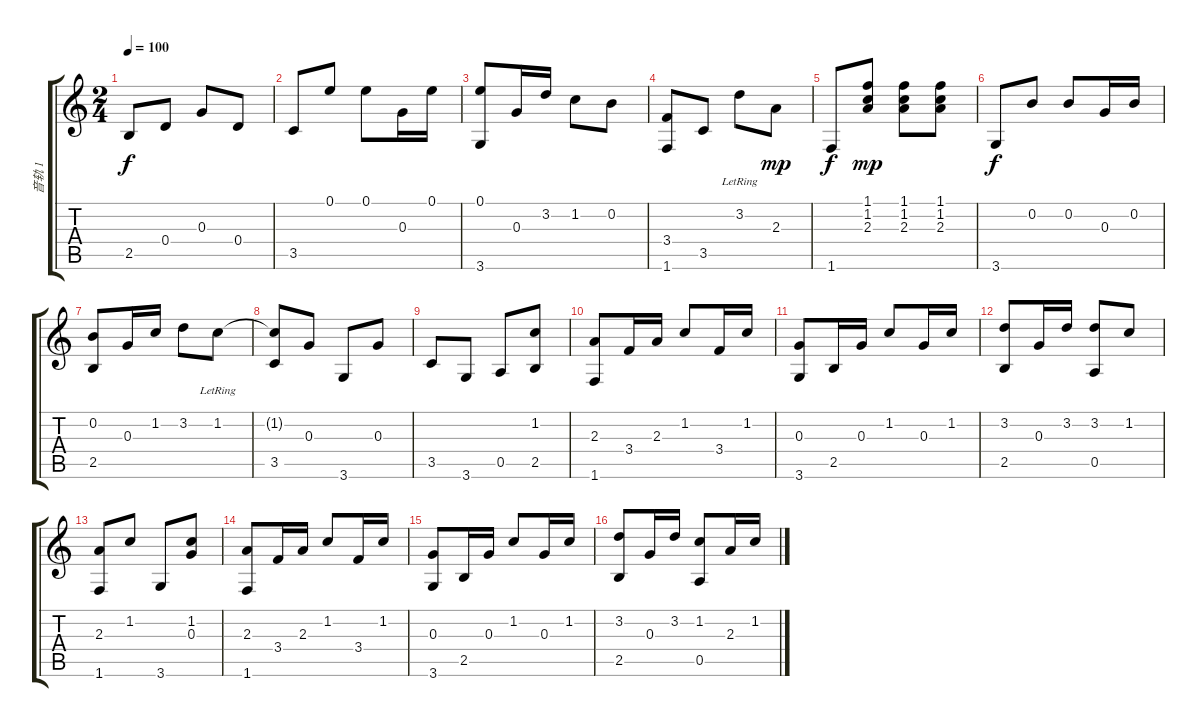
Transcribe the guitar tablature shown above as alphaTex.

\track ("音轨 1" "音轨 1") {instrument acousticguitarsteel}
\staff {score tabs}
\tuning (E4 B3 G3 D3 A2 E2) {hide}
\ts (2 4)
\tempo 100
\clef g2
\ks c
2.5.8{dy f} 0.4.8 0.3.8 0.4.8 |
3.5.8 0.1.8 0.1.8 0.3.16 0.1.16 |
(0.1 3.6).8 0.3.16 3.2.16 1.2.8 0.2.8 |
(3.4 1.6).8 3.5.8 3.2{lr}.8 2.3.8{dy mp} |
1.6.8{dy f} (1.1 1.2 2.3).8{dy mp} (1.1 1.2 2.3).8 (1.1 1.2 2.3).8 |
3.6.8{dy f} 0.2.8 0.2.8 0.3.16 0.2.16 |
(0.2 2.5).8 0.3.16 1.2.16 3.2.8 1.2{lr}.8 |
(1.2{t} 3.5).8 0.3.8 3.6.8 0.3.8 |
3.5.8 3.6.8 0.5.8 (1.2 2.5).8 |
(2.3 1.6).8 3.4.16 2.3.16 1.2.8 3.4.16 1.2.16 |
(0.3 3.6).8 2.5.16 0.3.16 1.2.8 0.3.16 1.2.16 |
(3.2 2.5).8 0.3.16 3.2.16 (3.2 0.5).8 1.2.8 |
(2.3 1.6).8 1.2.8 3.6.8 (1.2 0.3).8 |
(2.3 1.6).8 3.4.16 2.3.16 1.2.8 3.4.16 1.2.16 |
(0.3 3.6).8 2.5.16 0.3.16 1.2.8 0.3.16 1.2.16 |
(3.2 2.5).8 0.3.16 3.2.16 (1.2 0.5).8 2.3.16 1.2.16
